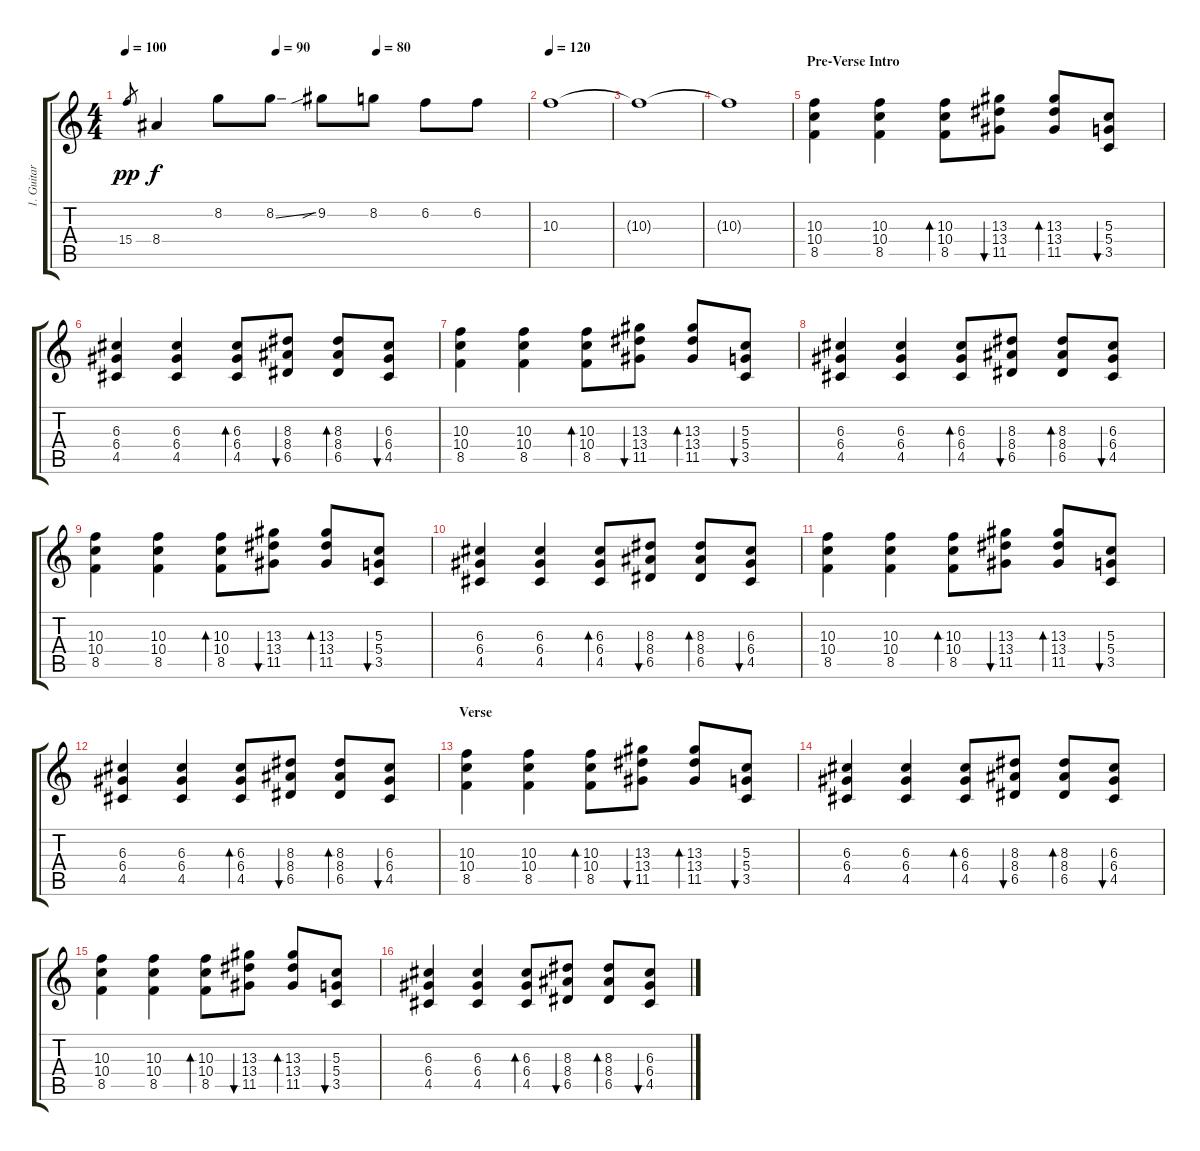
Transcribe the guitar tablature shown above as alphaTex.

\track ("1. Guitar" "1. Guitar") {instrument distortionguitar}
\staff {score tabs}
\tuning (E4 B3 G3 D3 A2 E2) {hide}
\ts (4 4)
\tempo 100
\tempo (90 0.375)
\tempo (80 0.625)
\clef g2
\ks c
15.4.8{gr dy pp} 8.4.4{dy f} 8.2.8 8.2{ss}.8 9.2{sib}.8 8.2.8 6.2.8 6.2.8 |
\tempo 120
10.3.1 |
10.3{t}.1 |
10.3{t}.1 |
\section ("" "Pre-Verse Intro")
(10.3 10.4 8.5).4 (10.3 10.4 8.5).4 (10.3 10.4 8.5).8{bd 60} (13.3 13.4 11.5).8{bu 60} (13.3 13.4 11.5).8{bd 60} (5.3 5.4 3.5).8{bu 60} |
(6.3 6.4 4.5).4 (6.3 6.4 4.5).4 (6.3 6.4 4.5).8{bd 60} (8.3 8.4 6.5).8{bu 60} (8.3 8.4 6.5).8{bd 60} (6.3 6.4 4.5).8{bu 60} |
(10.3 10.4 8.5).4 (10.3 10.4 8.5).4 (10.3 10.4 8.5).8{bd 60} (13.3 13.4 11.5).8{bu 60} (13.3 13.4 11.5).8{bd 60} (5.3 5.4 3.5).8{bu 60} |
(6.3 6.4 4.5).4 (6.3 6.4 4.5).4 (6.3 6.4 4.5).8{bd 60} (8.3 8.4 6.5).8{bu 60} (8.3 8.4 6.5).8{bd 60} (6.3 6.4 4.5).8{bu 60} |
(10.3 10.4 8.5).4 (10.3 10.4 8.5).4 (10.3 10.4 8.5).8{bd 60} (13.3 13.4 11.5).8{bu 60} (13.3 13.4 11.5).8{bd 60} (5.3 5.4 3.5).8{bu 60} |
(6.3 6.4 4.5).4 (6.3 6.4 4.5).4 (6.3 6.4 4.5).8{bd 60} (8.3 8.4 6.5).8{bu 60} (8.3 8.4 6.5).8{bd 60} (6.3 6.4 4.5).8{bu 60} |
(10.3 10.4 8.5).4 (10.3 10.4 8.5).4 (10.3 10.4 8.5).8{bd 60} (13.3 13.4 11.5).8{bu 60} (13.3 13.4 11.5).8{bd 60} (5.3 5.4 3.5).8{bu 60} |
(6.3 6.4 4.5).4 (6.3 6.4 4.5).4 (6.3 6.4 4.5).8{bd 60} (8.3 8.4 6.5).8{bu 60} (8.3 8.4 6.5).8{bd 60} (6.3 6.4 4.5).8{bu 60} |
\section ("" "Verse")
(10.3 10.4 8.5).4 (10.3 10.4 8.5).4 (10.3 10.4 8.5).8{bd 60} (13.3 13.4 11.5).8{bu 60} (13.3 13.4 11.5).8{bd 60} (5.3 5.4 3.5).8{bu 60} |
(6.3 6.4 4.5).4 (6.3 6.4 4.5).4 (6.3 6.4 4.5).8{bd 60} (8.3 8.4 6.5).8{bu 60} (8.3 8.4 6.5).8{bd 60} (6.3 6.4 4.5).8{bu 60} |
(10.3 10.4 8.5).4 (10.3 10.4 8.5).4 (10.3 10.4 8.5).8{bd 60} (13.3 13.4 11.5).8{bu 60} (13.3 13.4 11.5).8{bd 60} (5.3 5.4 3.5).8{bu 60} |
(6.3 6.4 4.5).4 (6.3 6.4 4.5).4 (6.3 6.4 4.5).8{bd 60} (8.3 8.4 6.5).8{bu 60} (8.3 8.4 6.5).8{bd 60} (6.3 6.4 4.5).8{bu 60}
